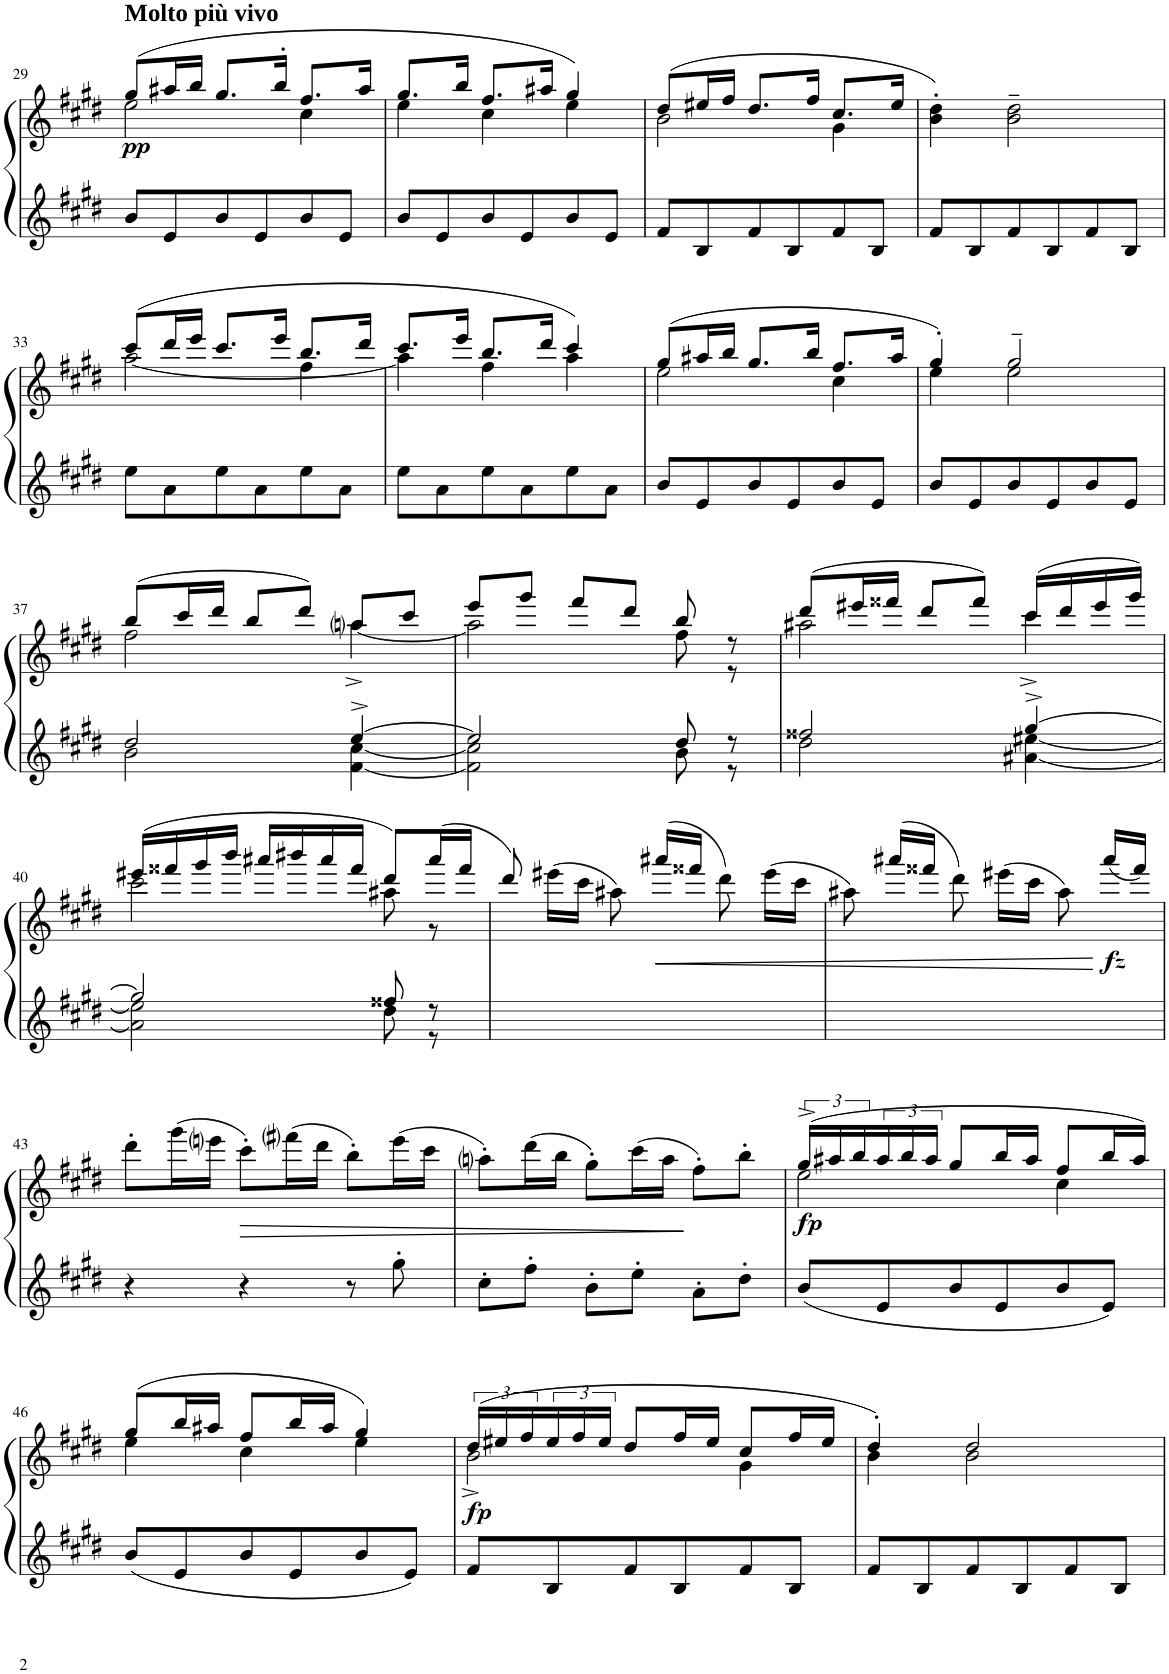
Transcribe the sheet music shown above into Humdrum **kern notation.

**kern	**kern	**dynam
*part1	*part1	*part1
*staff2	*staff1	*staff1/2
*I"Midi_1	*	*
!!LO:PB:g=z
*clefG2	*clefG2	*
*k[f#c#g#d#]	*k[f#c#g#d#]	*
*E:	*E:	*
*M3/4	*M3/4	*
=29	=29	=29
*	*^	*
!	!LO:TX:a:B:t=Molto più vivo	!	!
!	!	!	!LO:DY:b
8b/L	(8gg#/L	2ee\	pp
8e/	16aa#X/L	.	.
.	16bb/JJ	.	.
8b/	8.gg#/L	.	.
8e/	.	.	.
.	16bb'/Jk	.	.
8b/	8.ff#/L	4cc#\	.
8e/J	.	.	.
.	16aa#/Jk	.	.
=30	=30	=30	=30
8b/L	8.gg#/L	4ee\	.
8e/	.	.	.
.	16bb/Jk	.	.
8b/	8.ff#/L	4cc#\	.
8e/	.	.	.
.	16aa#X/Jk	.	.
8b/	4gg#/)	4ee\	.
8e/J	.	.	.
=31	=31	=31	=31
8f#/L	(8dd#/L	2b\	.
8B/	16ee#X/L	.	.
.	16ff#/JJ	.	.
8f#/	8.dd#/L	.	.
8B/	.	.	.
.	16ff#/Jk	.	.
8f#/	8.cc#/L	4g#\	.
8B/J	.	.	.
.	16ee#/Jk	.	.
=32	=32	=32	=32
8f#/L	4b\' 4dd#\')	2ryy	.
8B/	.	.	.
8f#/	2b\~ 2dd#\~	.	.
8B/	.	.	.
8f#/	.	4ryy	.
8B/J	.	.	.
!!LO:LB:g=z	!!
=33	=33	=33	=33
8ee\L	(8ccc#/L	[2aa\	.
8a\	16ddd#/L	.	.
.	16eee/JJ	.	.
8ee\	8.ccc#/L	.	.
8a\	.	.	.
.	16eee/Jk	.	.
8ee\	8.bb/L	4ff#\	.
8a\J	.	.	.
.	16ddd#/Jk	.	.
=34	=34	=34	=34
8ee\L	8.ccc#/L	4aa\]	.
8a\	.	.	.
.	16eee/Jk	.	.
8ee\	8.bb/L	4ff#\	.
8a\	.	.	.
.	16ddd#/Jk	.	.
8ee\	4ccc#/)	4aa\	.
8a\J	.	.	.
=35	=35	=35	=35
8b/L	(8gg#/L	2ee\	.
8e/	16aa#X/L	.	.
.	16bb/JJ	.	.
8b/	8.gg#/L	.	.
8e/	.	.	.
.	16bb/Jk	.	.
8b/	8.ff#/L	4cc#\	.
8e/J	.	.	.
.	16aa#/Jk	.	.
=36	=36	=36	=36
8b/L	4gg#'/)	4ee\	.
8e/	.	.	.
8b/	2gg#~/	2ee\	.
8e/	.	.	.
8b/	.	.	.
8e/J	.	.	.
!!LO:LB:g=z	!!
=37	=37	=37	=37
*^	*	*	*
2dd#/	2b\	(8bb/L	2ff#\	.
.	.	16ccc#/L	.	.
.	.	16ddd#/JJ	.	.
.	.	8bb/L	.	.
.	.	8ddd#/J)	.	.
[4ee^/	[4f#\ [4cc#\	8aani/L	[4aani^\	.
.	.	8ccc#/J	.	.
=38	=38	=38	=38	=38
2ee/]	2f#\] 2cc#\]	8eee/L	2aa\]	.
.	.	8ggg#/J	.	.
.	.	8fff#/L	.	.
.	.	8ddd#/J	.	.
8dd#/	8b\	8bb/	8ff#\	.
8r	8r	8r	8r	.
=39	=39	=39	=39	=39
2ff##X/	2dd#\	(8ddd#/L	2aa#X\	.
.	.	16eee#X/L	.	.
.	.	16fff##X/JJ	.	.
.	.	8ddd#/L	.	.
.	.	8fff##/J)	.	.
[4gg#^/	[4a#X\ [4ee#X\	(16ccc#/LL	4ccc#^\	.
.	.	16ddd#/	.	.
.	.	16eee#/	.	.
.	.	16ggg#/JJ)	.	.
!!LO:LB:g=z	!!
=40	=40	=40	=40	=40
2gg#/]	2a#\] 2ee#\]	(16eee#X/LL	2ccc#\	.
.	.	16fff##X/	.	.
.	.	16ggg#/	.	.
.	.	16bbb/JJ	.	.
.	.	16aaa#X/LL	.	.
.	.	16bbb#X/	.	.
.	.	16aaa#/	.	.
.	.	16fff##/JJ	.	.
8ff##X/	8dd#\	8ddd#/L)	8aa#X\	.
8r	8r	(16aaa#/L	8r	.
.	.	16fff##/JJ	.	.
=41	=41	=41	=41	=41
2ryy	2ryy	8ddd#/)	2ryy	.
.	.	(16eee#X\LL	.	.
.	.	16ccc#\JJ	.	.
.	.	8aa#X\)	.	.
!	!	!	!	!LO:HP:b
.	.	(16aaa#X/LL	.	<
.	.	16fff##X/JJ	.	.
4ryy	4ryy	8ddd#\)	4ryy	.
.	.	(16eee#\LL	.	.
.	.	16ccc#\JJ	.	.
=42	=42	=42	=42	=42
2ryy	2ryy	8aa#X\)	2ryy	.
.	.	(16aaa#X/LL	.	.
.	.	16fff##X/JJ	.	.
.	.	8ddd#\)	.	.
.	.	(16eee#X\LL	.	.
.	.	16ccc#\JJ	.	.
4ryy	4ryy	8aa#\)	4ryy	.
!	!	!	!	!LO:DY:n=1:b
.	.	(16aaa#/LL	.	[ fz
.	.	16fff##/JJ)	.	.
*v	*v	*	*	*
!!LO:LB:g=z	!!
=43	=43	=43	=43
4r	8ddd#'\L	2ryy	.
.	(16ggg#\L	.	.
.	16eeeni\JJ	.	.
!	!	!	!LO:HP:b
4r	8ccc#'\L)	.	>
.	(16fff#i\L	.	.
.	16ddd#\JJ	.	.
8r	8bb'\L)	4ryy	.
8gg#'\	(16eee\L	.	.
.	16ccc#\JJ	.	.
=44	=44	=44	=44
8cc#'\L	8aani'\L)	2ryy	.
8ff#'\J	(16ddd#\L	.	.
.	16bb\JJ	.	.
8b'\L	8gg#'\L)	.	.
8ee'\J	(16ccc#\L	.	.
.	16aa\JJ	.	.
8a'\L	8ff#'\L)	4ryy	]
8dd#'\J	8bb'\J	.	.
=45	=45	=45	=45
!	!	!	!LO:DY:b
8b/L	(24gg#^/LL	2ee\	fp
.	24aa#X/	.	.
.	24bb/	.	.
8e/	24aa#/	.	.
.	24bb/	.	.
.	24aa#/JJ	.	.
8b/	8gg#/L	.	.
8e/	16bb/L	.	.
.	16aa#/JJ	.	.
8b/	8ff#/L	4cc#\	.
8e/J	16bb/L	.	.
.	16aa#/JJ)	.	.
!!LO:LB:g=z	!!
=46	=46	=46	=46
8b/L	(8gg#/L	4ee\	.
8e/	16bb/L	.	.
.	16aa#X/JJ	.	.
8b/	8ff#/L	4cc#\	.
8e/	16bb/L	.	.
.	16aa#/JJ	.	.
8b/	4gg#/)	4ee\	.
8e/J	.	.	.
=47	=47	=47	=47
!	!	!	!LO:DY:b
8f#/L	(24dd#/LL	2b^\	fp
.	24ee#X/	.	.
.	24ff#/	.	.
8B/	24ee#/	.	.
.	24ff#/	.	.
.	24ee#/JJ	.	.
8f#/	8dd#/L	.	.
8B/	16ff#/L	.	.
.	16ee#/JJ	.	.
8f#/	8cc#/L	4g#\	.
8B/J	16ff#/L	.	.
.	16ee#/JJ	.	.
=48	=48	=48	=48
8f#/L	4dd#'/)	4b\	.
8B/	.	.	.
8f#/	2dd#/	2b\	.
8B/	.	.	.
8f#/	.	.	.
8B/J	.	.	.
*	*v	*v	*
=	=	=
*-	*-	*-
